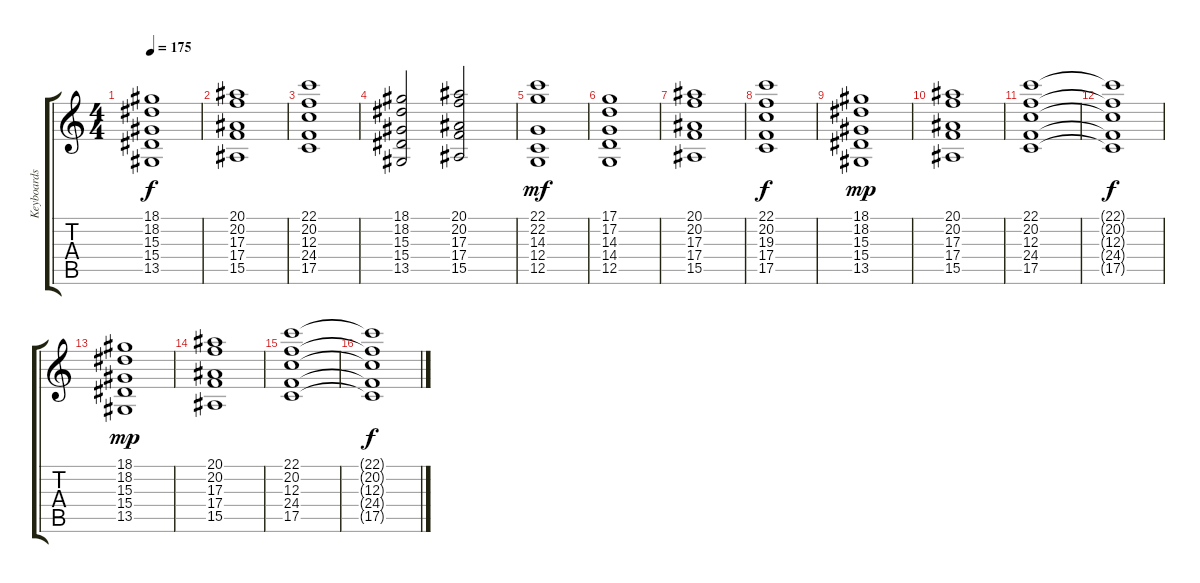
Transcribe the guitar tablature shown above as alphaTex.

\track ("Keyboards 1" "Keyboards ") {instrument stringensemble1}
\staff {score tabs}
\tuning (D4 A3 F3 C3 G2 D2) {hide}
\ts (4 4)
\tempo 175
\clef g2
\ks c
(18.1 18.2 15.3 15.4 13.5).1{dy f} |
(20.1 20.2 17.3 17.4 15.5).1 |
(22.1 20.2 12.3 24.4 17.5).1 |
(18.1 18.2 15.3 15.4 13.5).2 (20.1 20.2 17.3 17.4 15.5).2 |
(22.1 22.2 14.3 12.4 12.5).1{dy mf} |
(17.1 17.2 14.3 14.4 12.5).1 |
(20.1 20.2 17.3 17.4 15.5).1 |
(22.1 20.2 19.3 17.4 17.5).1{dy f} |
(18.1 18.2 15.3 15.4 13.5).1{dy mp} |
(20.1 20.2 17.3 17.4 15.5).1 |
(22.1 20.2 12.3 24.4 17.5).1 |
(22.1{t} 20.2{t} 12.3{t} 24.4{t} 17.5{t}).1{dy f} |
(18.1 18.2 15.3 15.4 13.5).1{dy mp} |
(20.1 20.2 17.3 17.4 15.5).1 |
(22.1 20.2 12.3 24.4 17.5).1 |
(22.1{t} 20.2{t} 12.3{t} 24.4{t} 17.5{t}).1{dy f}
